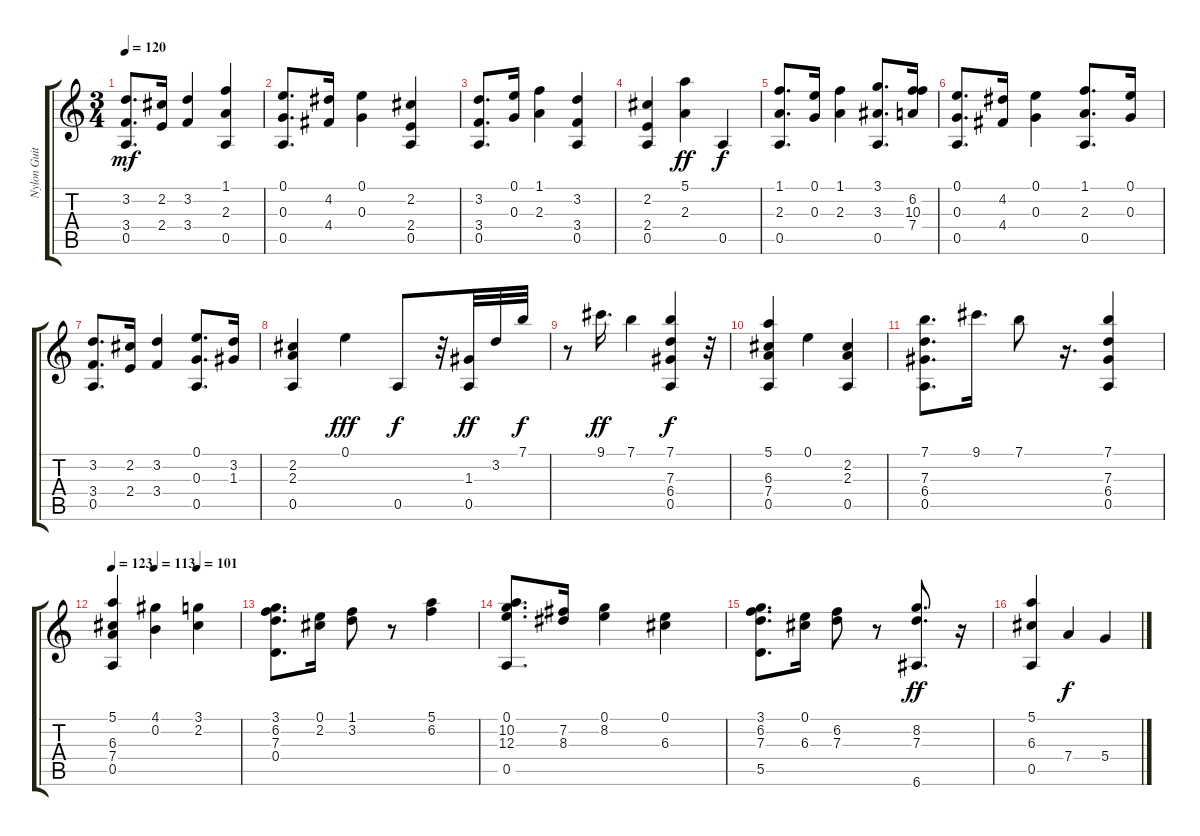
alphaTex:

\track ("Nylon Guitar" "Nylon Guit") {instrument acousticguitarnylon}
\staff {score tabs}
\tuning (E4 B3 G3 D3 A2 E2) {hide}
\ts (3 4)
\tempo 120
\clef g2
\ks c
(3.2 3.4 0.5).8{d dy mf} (2.2 2.4).16 (3.2 3.4).4 (1.1 2.3 0.5).4 |
(0.1 0.3 0.5).8{d} (4.2 4.4).16 (0.1 0.3).4 (2.2 2.4 0.5).4 |
(3.2 3.4 0.5).8{d} (0.1 0.3).16 (1.1 2.3).4 (3.2 3.4 0.5).4 |
(2.2 2.4 0.5).4 (5.1 2.3).4{dy ff} 0.5.4{dy f} |
(1.1 2.3 0.5).8{d} (0.1 0.3).16 (1.1 2.3).4 (3.1 3.3 0.5).8{d} (6.2 10.3 7.4).16 |
(0.1 0.3 0.5).8{d} (4.2 4.4).16 (0.1 0.3).4 (1.1 2.3 0.5).8{d} (0.1 0.3).16 |
(3.2 3.4 0.5).8{d} (2.2 2.4).16 (3.2 3.4).4 (0.1 0.3 0.5).8{d} (3.2 1.3).16 |
(2.2 2.3 0.5).4 0.1.4{dy fff} 0.5.8{dy f} r.32 (1.3 0.5).32{dy ff} 3.2.32 7.1.32{dy f} |
r.8 9.1.16{d dy ff} 7.1.4 (7.1 7.3 6.4 0.5).4{dy f} r.32 |
(5.1 6.3 7.4 0.5).4 0.1.4 (2.2 2.3 0.5).4 |
(7.1 7.3 6.4 0.5).8{d} 9.1.16{d} 7.1.8 r.16{d} (7.1 7.3 6.4 0.5).4 |
\tempo 123
\tempo (113 0.3333333333333333)
\tempo (101 0.6666666666666666)
(5.1 6.3 7.4 0.5).4 (4.1 0.2).4 (3.1 2.2).4 |
(3.1 6.2 7.3 0.4).8{d instrument acousticguitarnylon} (0.1 2.2).16 (1.1 3.2).8 r.8 (5.1 6.2).4 |
(0.1 10.2 12.3 0.5).8{d} (7.2 8.3).16 (0.1 8.2).4 (0.1 6.3).4 |
(3.1 6.2 7.3 5.5).8{d} (0.1 6.3).16 (6.2 7.3).8 r.8 (8.2 7.3 6.6).8{d dy ff} r.16 |
(5.1 6.3 0.5).4 7.4.4{dy f} 5.4.4
